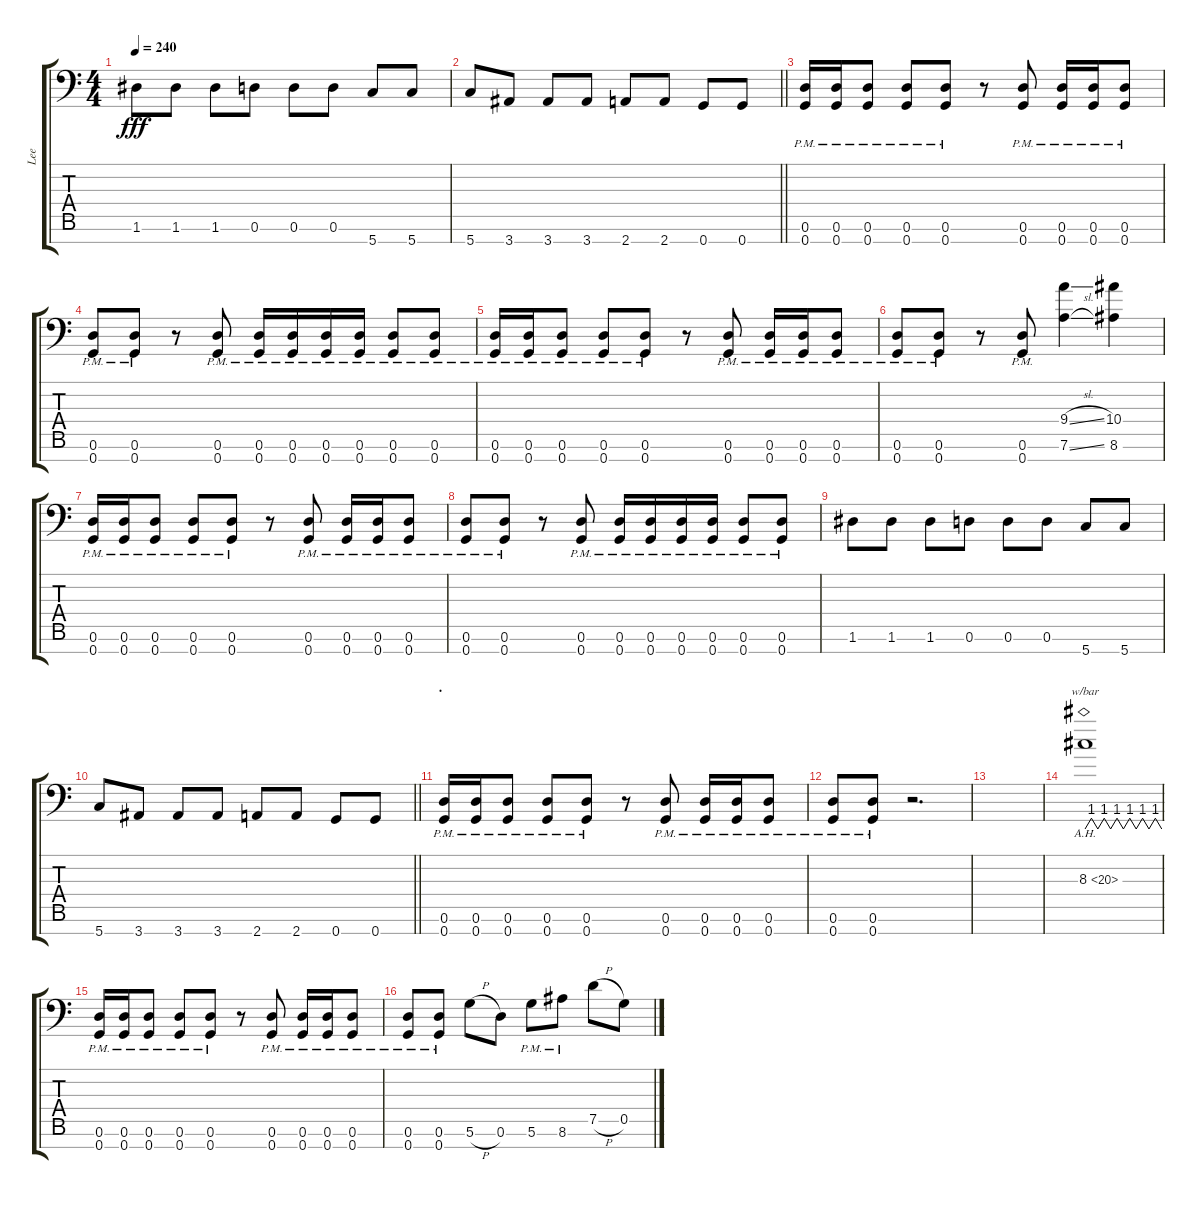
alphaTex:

\track ("Lee" "Lee") {instrument distortionguitar}
\staff {score tabs}
\tuning (D4 A3 F3 C3 G2 D2 G1) {hide}
\ts (4 4)
\tempo 240
\clef f4
\ks c
1.6.8{dy fff} 1.6.8 1.6.8 0.6.8 0.6.8 0.6.8 5.7.8 5.7.8 |
\barLineRight lightlight
5.7.8 3.7.8 3.7.8 3.7.8 2.7.8 2.7.8 0.7.8 0.7.8 |
(0.6{pm} 0.7{pm}).16 (0.6{pm} 0.7{pm}).16 (0.6{pm} 0.7{pm}).8 (0.6{pm} 0.7{pm}).8 (0.6{pm} 0.7{pm}).8 r.8 (0.6{pm} 0.7{pm}).8 (0.6{pm} 0.7{pm}).16 (0.6{pm} 0.7{pm}).16 (0.6{pm} 0.7{pm}).8 |
(0.6{pm} 0.7{pm}).8 (0.6{pm} 0.7{pm}).8 r.8 (0.6{pm} 0.7{pm}).8 (0.6{pm} 0.7{pm}).16 (0.6{pm} 0.7{pm}).16 (0.6 0.7{pm}).16 (0.6{pm} 0.7{pm}).16 (0.6{pm} 0.7{pm}).8 (0.6{pm} 0.7{pm}).8 |
(0.6{pm} 0.7{pm}).16 (0.6{pm} 0.7{pm}).16 (0.6{pm} 0.7{pm}).8 (0.6{pm} 0.7{pm}).8 (0.6{pm} 0.7{pm}).8 r.8 (0.6{pm} 0.7{pm}).8 (0.6{pm} 0.7{pm}).16 (0.6{pm} 0.7{pm}).16 (0.6{pm} 0.7{pm}).8 |
(0.6{pm} 0.7{pm}).8 (0.6{pm} 0.7{pm}).8 r.8 (0.6{pm} 0.7{pm}).8 (9.4{sl} 7.6{sl}).4 (10.4 8.6).4 |
(0.6{pm} 0.7{pm}).16 (0.6{pm} 0.7{pm}).16 (0.6{pm} 0.7{pm}).8 (0.6{pm} 0.7{pm}).8 (0.6{pm} 0.7{pm}).8 r.8 (0.6{pm} 0.7{pm}).8 (0.6{pm} 0.7{pm}).16 (0.6{pm} 0.7{pm}).16 (0.6{pm} 0.7{pm}).8 |
(0.6{pm} 0.7{pm}).8 (0.6{pm} 0.7{pm}).8 r.8 (0.6{pm} 0.7{pm}).8 (0.6{pm} 0.7{pm}).16 (0.6{pm} 0.7{pm}).16 (0.6 0.7{pm}).16 (0.6{pm} 0.7{pm}).16 (0.6{pm} 0.7{pm}).8 (0.6{pm} 0.7{pm}).8 |
1.6.8 1.6.8 1.6.8 0.6.8 0.6.8 0.6.8 5.7.8 5.7.8 |
\barLineRight lightlight
5.7.8 3.7.8 3.7.8 3.7.8 2.7.8 2.7.8 0.7.8 0.7.8 |
\section ("" ".")
(0.6{pm} 0.7{pm}).16 (0.6{pm} 0.7{pm}).16 (0.6{pm} 0.7{pm}).8 (0.6{pm} 0.7{pm}).8 (0.6{pm} 0.7{pm}).8 r.8 (0.6{pm} 0.7{pm}).8 (0.6{pm} 0.7{pm}).16 (0.6{pm} 0.7{pm}).16 (0.6{pm} 0.7{pm}).8 |
(0.6{pm} 0.7{pm}).8 (0.6{pm} 0.7{pm}).8 r.2{d} |
|
8.3{ah 12}.1{tbe (custom default 0 0 5 4 10 0 15 4 20 0 25 4 30 0 35 4 40 0 45 4 50 0 55 4 60 0)} |
(0.6{pm} 0.7{pm}).16 (0.6{pm} 0.7{pm}).16 (0.6{pm} 0.7{pm}).8 (0.6{pm} 0.7{pm}).8 (0.6{pm} 0.7{pm}).8 r.8 (0.6{pm} 0.7{pm}).8 (0.6{pm} 0.7{pm}).16 (0.6{pm} 0.7{pm}).16 (0.6{pm} 0.7{pm}).8 |
(0.6{pm} 0.7{pm}).8 (0.6{pm} 0.7{pm}).8 5.6{h}.8 0.6.8 5.6{pm}.8 8.6{pm}.8 7.5{h}.8 0.5.8
